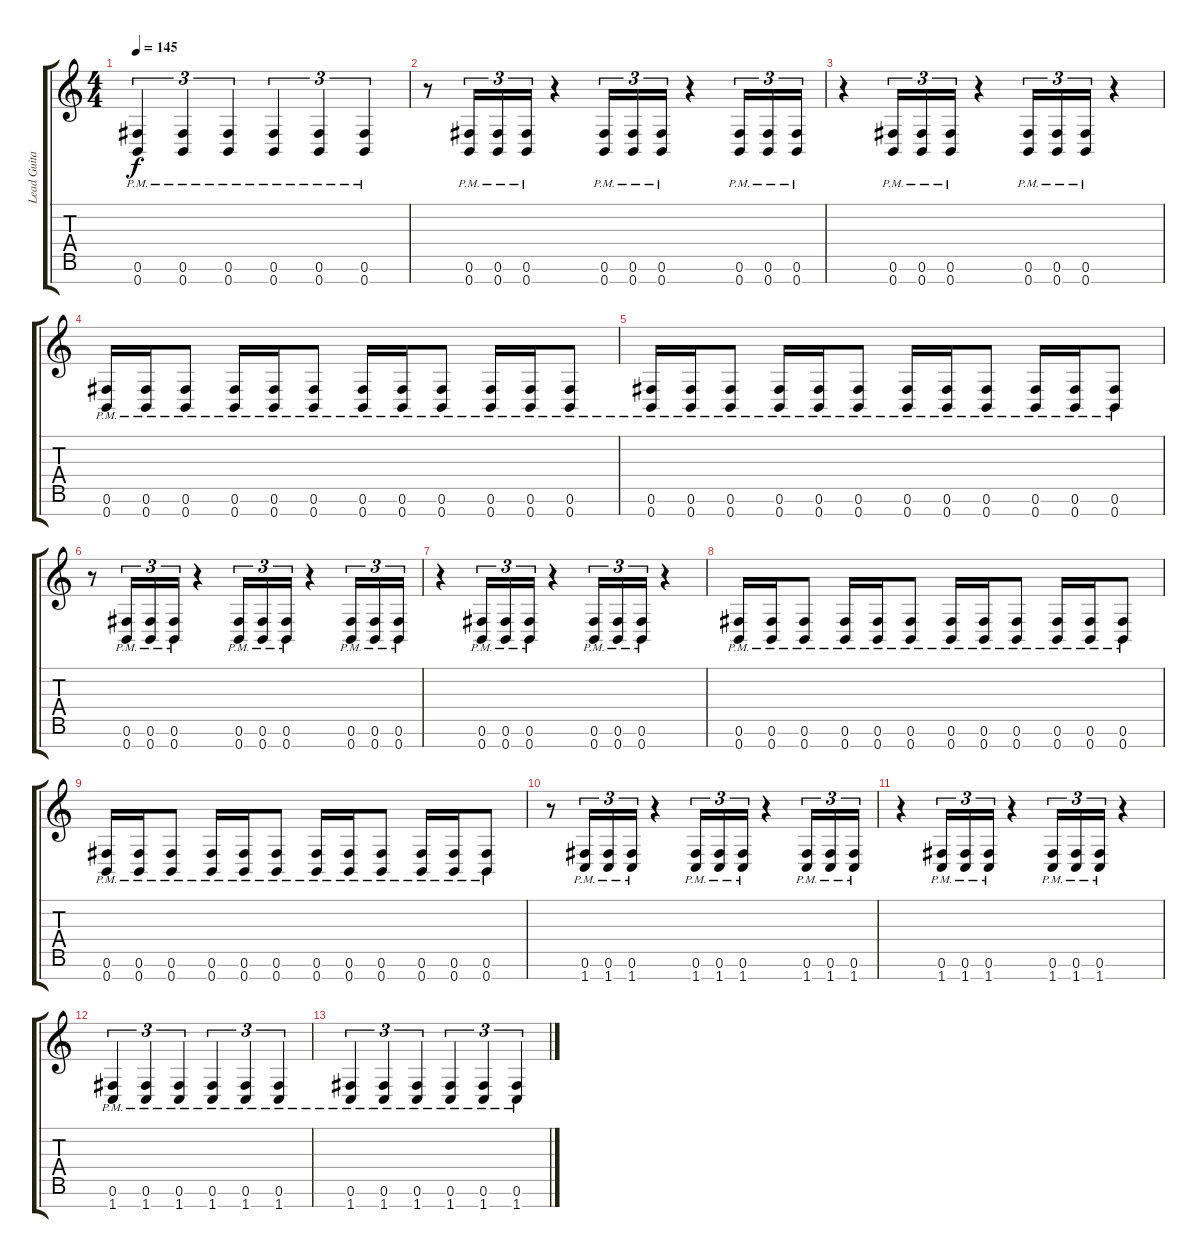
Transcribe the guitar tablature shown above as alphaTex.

\track ("Lead Guitar (Chris Storey)" "Lead Guita") {instrument distortionguitar}
\staff {score tabs}
\tuning (Gb4 Db4 A3 E3 B2 Gb2 B1) {hide}
\ts (4 4)
\tempo 145
\clef g2
\ks c
(0.6{pm} 0.7{pm}).4{tu (3 2) dy f} (0.6{pm} 0.7{pm}).4{tu (3 2)} (0.6{pm} 0.7{pm}).4{tu (3 2)} (0.6{pm} 0.7{pm}).4{tu (3 2)} (0.6{pm} 0.7{pm}).4{tu (3 2)} (0.6{pm} 0.7{pm}).4{tu (3 2)} |
r.8 (0.6{pm} 0.7{pm}).16{tu (3 2)} (0.6{pm} 0.7{pm}).16{tu (3 2)} (0.6{pm} 0.7{pm}).16{tu (3 2)} r.4 (0.6{pm} 0.7{pm}).16{tu (3 2)} (0.6{pm} 0.7{pm}).16{tu (3 2)} (0.6{pm} 0.7{pm}).16{tu (3 2)} r.4 (0.6{pm} 0.7{pm}).16{tu (3 2)} (0.6{pm} 0.7{pm}).16{tu (3 2)} (0.6{pm} 0.7{pm}).16{tu (3 2)} |
r.4 (0.6{pm} 0.7{pm}).16{tu (3 2)} (0.6{pm} 0.7{pm}).16{tu (3 2)} (0.6{pm} 0.7{pm}).16{tu (3 2)} r.4 (0.6{pm} 0.7{pm}).16{tu (3 2)} (0.6{pm} 0.7{pm}).16{tu (3 2)} (0.6{pm} 0.7{pm}).16{tu (3 2)} r.4 |
(0.6{pm} 0.7{pm}).16 (0.6{pm} 0.7{pm}).16 (0.6{pm} 0.7{pm}).8 (0.6{pm} 0.7{pm}).16 (0.6{pm} 0.7{pm}).16 (0.6{pm} 0.7{pm}).8 (0.6{pm} 0.7{pm}).16 (0.6{pm} 0.7{pm}).16 (0.6{pm} 0.7{pm}).8 (0.6{pm} 0.7{pm}).16 (0.6{pm} 0.7{pm}).16 (0.6{pm} 0.7{pm}).8 |
(0.6{pm} 0.7{pm}).16 (0.6{pm} 0.7{pm}).16 (0.6{pm} 0.7{pm}).8 (0.6{pm} 0.7{pm}).16 (0.6{pm} 0.7{pm}).16 (0.6{pm} 0.7{pm}).8 (0.6{pm} 0.7{pm}).16 (0.6{pm} 0.7{pm}).16 (0.6{pm} 0.7{pm}).8 (0.6{pm} 0.7{pm}).16 (0.6{pm} 0.7{pm}).16 (0.6{pm} 0.7{pm}).8 |
r.8 (0.6{pm} 0.7{pm}).16{tu (3 2)} (0.6{pm} 0.7{pm}).16{tu (3 2)} (0.6{pm} 0.7{pm}).16{tu (3 2)} r.4 (0.6{pm} 0.7{pm}).16{tu (3 2)} (0.6{pm} 0.7{pm}).16{tu (3 2)} (0.6{pm} 0.7{pm}).16{tu (3 2)} r.4 (0.6{pm} 0.7{pm}).16{tu (3 2)} (0.6{pm} 0.7{pm}).16{tu (3 2)} (0.6{pm} 0.7{pm}).16{tu (3 2)} |
r.4 (0.6{pm} 0.7{pm}).16{tu (3 2)} (0.6{pm} 0.7{pm}).16{tu (3 2)} (0.6{pm} 0.7{pm}).16{tu (3 2)} r.4 (0.6{pm} 0.7{pm}).16{tu (3 2)} (0.6{pm} 0.7{pm}).16{tu (3 2)} (0.6{pm} 0.7{pm}).16{tu (3 2)} r.4 |
(0.6{pm} 0.7{pm}).16 (0.6{pm} 0.7{pm}).16 (0.6{pm} 0.7{pm}).8 (0.6{pm} 0.7{pm}).16 (0.6{pm} 0.7{pm}).16 (0.6{pm} 0.7{pm}).8 (0.6{pm} 0.7{pm}).16 (0.6{pm} 0.7{pm}).16 (0.6{pm} 0.7{pm}).8 (0.6{pm} 0.7{pm}).16 (0.6{pm} 0.7{pm}).16 (0.6{pm} 0.7{pm}).8 |
(0.6{pm} 0.7{pm}).16 (0.6{pm} 0.7{pm}).16 (0.6{pm} 0.7{pm}).8 (0.6{pm} 0.7{pm}).16 (0.6{pm} 0.7{pm}).16 (0.6{pm} 0.7{pm}).8 (0.6{pm} 0.7{pm}).16 (0.6{pm} 0.7{pm}).16 (0.6{pm} 0.7{pm}).8 (0.6{pm} 0.7{pm}).16 (0.6{pm} 0.7{pm}).16 (0.6{pm} 0.7{pm}).8 |
r.8 (0.6{pm} 1.7{pm}).16{tu (3 2)} (0.6{pm} 1.7{pm}).16{tu (3 2)} (0.6{pm} 1.7{pm}).16{tu (3 2)} r.4 (0.6{pm} 1.7{pm}).16{tu (3 2)} (0.6{pm} 1.7{pm}).16{tu (3 2)} (0.6{pm} 1.7{pm}).16{tu (3 2)} r.4 (0.6{pm} 1.7{pm}).16{tu (3 2)} (0.6{pm} 1.7{pm}).16{tu (3 2)} (0.6{pm} 1.7{pm}).16{tu (3 2)} |
r.4 (0.6{pm} 1.7{pm}).16{tu (3 2)} (0.6{pm} 1.7{pm}).16{tu (3 2)} (0.6{pm} 1.7{pm}).16{tu (3 2)} r.4 (0.6{pm} 1.7{pm}).16{tu (3 2)} (0.6{pm} 1.7{pm}).16{tu (3 2)} (0.6{pm} 1.7{pm}).16{tu (3 2)} r.4 |
(0.6{pm} 1.7{pm}).4{tu (3 2)} (0.6{pm} 1.7{pm}).4{tu (3 2)} (0.6{pm} 1.7{pm}).4{tu (3 2)} (0.6{pm} 1.7{pm}).4{tu (3 2)} (0.6{pm} 1.7{pm}).4{tu (3 2)} (0.6{pm} 1.7{pm}).4{tu (3 2)} |
(0.6{pm} 1.7{pm}).4{tu (3 2)} (0.6{pm} 1.7{pm}).4{tu (3 2)} (0.6{pm} 1.7{pm}).4{tu (3 2)} (0.6{pm} 1.7{pm}).4{tu (3 2)} (0.6{pm} 1.7{pm}).4{tu (3 2)} (0.6{pm} 1.7{pm}).4{tu (3 2)}
